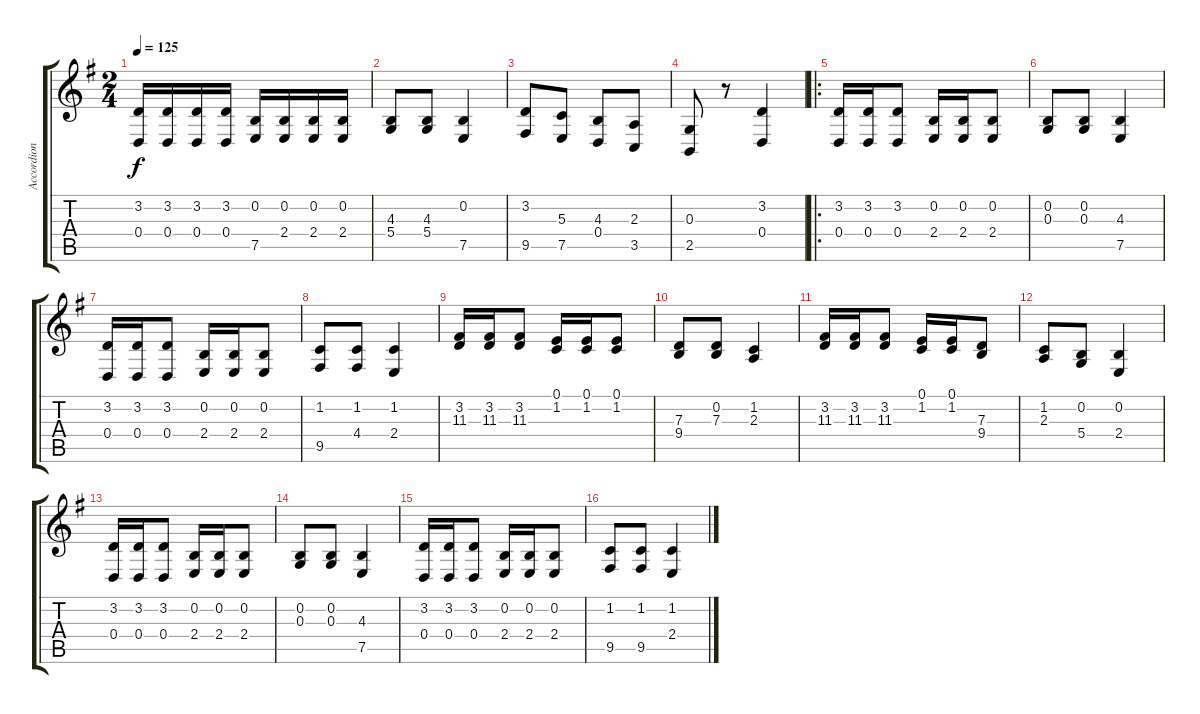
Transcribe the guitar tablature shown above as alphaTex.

\track ("Accordion" "Accordion") {instrument accordion}
\staff {score tabs}
\tuning (E4 B3 G3 D3 A2 E2) {hide}
\ts (2 4)
\tempo 125
\clef g2
\ks g
(3.2 0.4).16{dy f instrument accordion} (3.2 0.4).16 (3.2 0.4).16 (3.2 0.4).16 (0.2 7.5).16 (0.2 2.4).16 (0.2 2.4).16 (0.2 2.4).16 |
(4.3 5.4).8 (4.3 5.4).8 (0.2 7.5).4 |
(3.2 9.5).8 (5.3 7.5).8 (4.3 0.4).8 (2.3 3.5).8 |
(0.3 2.5).8 r.8 (3.2 0.4).4 |
\ro
(3.2 0.4).16 (3.2 0.4).16 (3.2 0.4).8 (0.2 2.4).16 (0.2 2.4).16 (0.2 2.4).8 |
(0.2 0.3).8 (0.2 0.3).8 (4.3 7.5).4 |
(3.2 0.4).16 (3.2 0.4).16 (3.2 0.4).8 (0.2 2.4).16 (0.2 2.4).16 (0.2 2.4).8 |
(1.2 9.5).8 (1.2 4.4).8 (1.2 2.4).4 |
(3.2 11.3).16 (3.2 11.3).16 (3.2 11.3).8 (0.1 1.2).16 (0.1 1.2).16 (0.1 1.2).8 |
(7.3 9.4).8 (0.2 7.3).8 (1.2 2.3).4 |
(3.2 11.3).16 (3.2 11.3).16 (3.2 11.3).8 (0.1 1.2).16 (0.1 1.2).16 (7.3 9.4).8 |
(1.2 2.3).8 (0.2 5.4).8 (0.2 2.4).4 |
(3.2 0.4).16 (3.2 0.4).16 (3.2 0.4).8 (0.2 2.4).16 (0.2 2.4).16 (0.2 2.4).8 |
(0.2 0.3).8 (0.2 0.3).8 (4.3 7.5).4 |
(3.2 0.4).16 (3.2 0.4).16 (3.2 0.4).8 (0.2 2.4).16 (0.2 2.4).16 (0.2 2.4).8 |
(1.2 9.5).8 (1.2 9.5).8 (1.2 2.4).4
